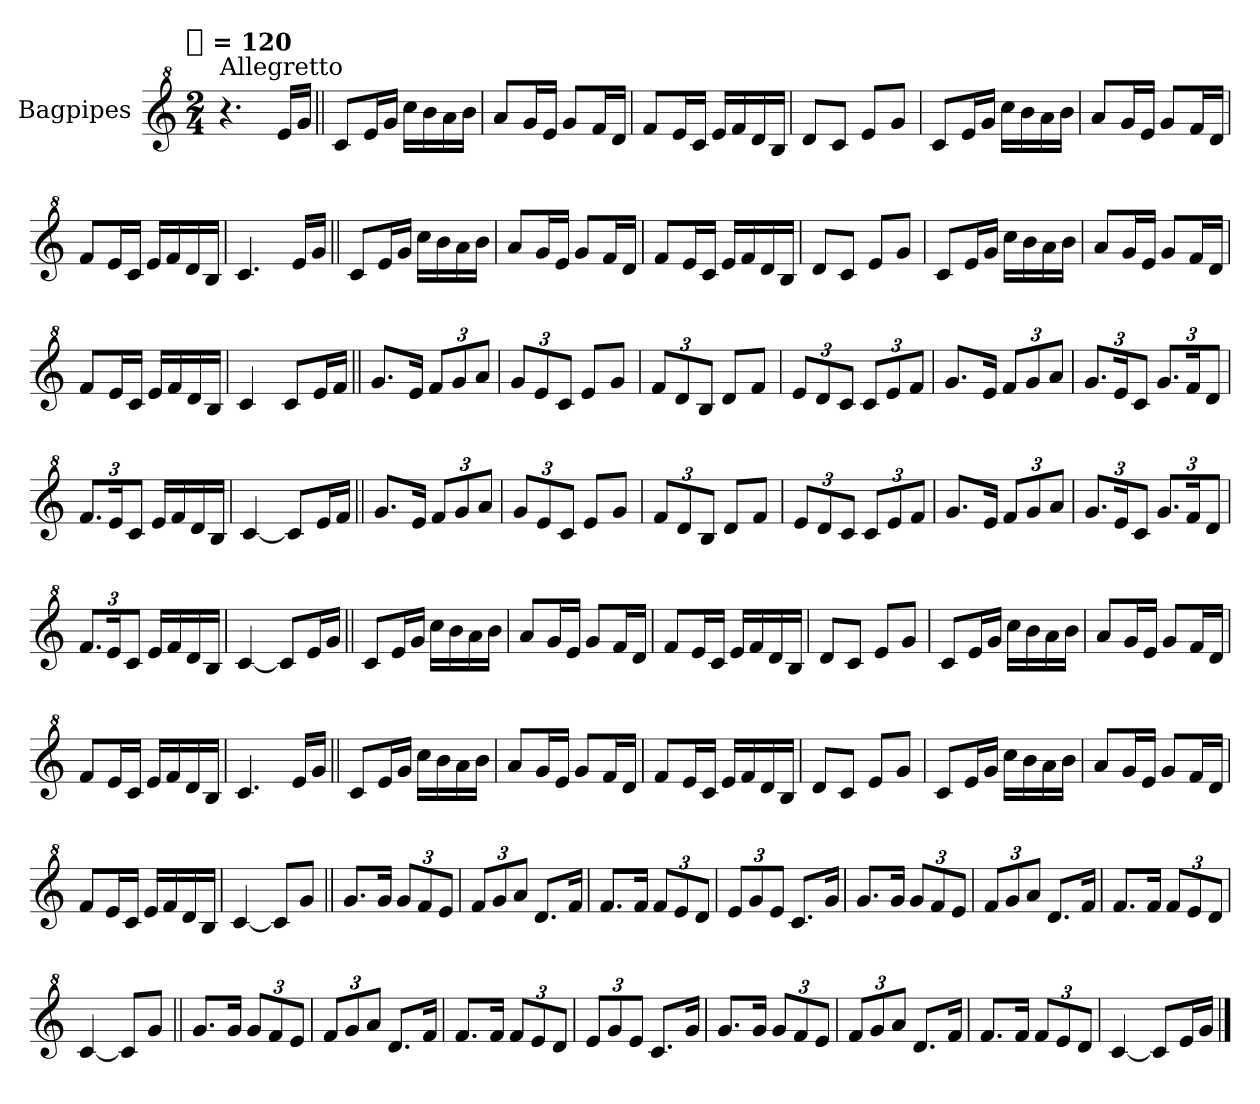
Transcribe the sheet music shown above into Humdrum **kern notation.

**kern
*part1
*staff1
*I"Bagpipes
*I'Bag
*clefG^2
*k[]
!!LO:TX:omd:t=[quarter] = 120
*M2/4
*MM120
=1
!LO:TX:a:t=Allegretto
4.r
16eeLL
16ggJJ
=||
8ccL
16eeL
16ggJJ
16cccLL
16bb
16aa
16bbJJ
=
8aaL
16ggL
16eeJJ
8ggL
16ffL
16ddJJ
=
8ffL
16eeL
16ccJJ
16eeLL
16ff
16dd
16bJJ
=
8ddL
8ccJ
8eeL
8ggJ
=
8ccL
16eeL
16ggJJ
16cccLL
16bb
16aa
16bbJJ
=
8aaL
16ggL
16eeJJ
8ggL
16ffL
16ddJJ
=
8ffL
16eeL
16ccJJ
16eeLL
16ff
16dd
16bJJ
=
4.cc
16eeLL
16ggJJ
=||
8ccL
16eeL
16ggJJ
16cccLL
16bb
16aa
16bbJJ
=
8aaL
16ggL
16eeJJ
8ggL
16ffL
16ddJJ
=
8ffL
16eeL
16ccJJ
16eeLL
16ff
16dd
16bJJ
=
8ddL
8ccJ
8eeL
8ggJ
=
8ccL
16eeL
16ggJJ
16cccLL
16bb
16aa
16bbJJ
=
8aaL
16ggL
16eeJJ
8ggL
16ffL
16ddJJ
=
8ffL
16eeL
16ccJJ
16eeLL
16ff
16dd
16bJJ
=
4cc
8ccL
16eeL
16ffJJ
=||
8.ggL
16eeJk
12ffL
12gg
12aaJ
=
12ggL
12ee
12ccJ
8eeL
8ggJ
=
12ffL
12dd
12bJ
8ddL
8ffJ
=
12eeL
12dd
12ccJ
12ccL
12ee
12ffJ
=
8.ggL
16eeJk
12ffL
12gg
12aaJ
=
12.ggL
24eeK
12ccJ
12.ggL
24ffK
12ddJ
=
12.ffL
24eeK
12ccJ
16eeLL
16ff
16dd
16bJJ
=
[4cc
8ccL]
16eeL
16ffJJ
=||
8.ggL
16eeJk
12ffL
12gg
12aaJ
=
12ggL
12ee
12ccJ
8eeL
8ggJ
=
12ffL
12dd
12bJ
8ddL
8ffJ
=
12eeL
12dd
12ccJ
12ccL
12ee
12ffJ
=
8.ggL
16eeJk
12ffL
12gg
12aaJ
=
12.ggL
24eeK
12ccJ
12.ggL
24ffK
12ddJ
=
12.ffL
24eeK
12ccJ
16eeLL
16ff
16dd
16bJJ
=
[4cc
8ccL]
16eeL
16ggJJ
=||
8ccL
16eeL
16ggJJ
16cccLL
16bb
16aa
16bbJJ
=
8aaL
16ggL
16eeJJ
8ggL
16ffL
16ddJJ
=
8ffL
16eeL
16ccJJ
16eeLL
16ff
16dd
16bJJ
=
8ddL
8ccJ
8eeL
8ggJ
=
8ccL
16eeL
16ggJJ
16cccLL
16bb
16aa
16bbJJ
=
8aaL
16ggL
16eeJJ
8ggL
16ffL
16ddJJ
=
8ffL
16eeL
16ccJJ
16eeLL
16ff
16dd
16bJJ
=
4.cc
16eeLL
16ggJJ
=||
8ccL
16eeL
16ggJJ
16cccLL
16bb
16aa
16bbJJ
=
8aaL
16ggL
16eeJJ
8ggL
16ffL
16ddJJ
=
8ffL
16eeL
16ccJJ
16eeLL
16ff
16dd
16bJJ
=
8ddL
8ccJ
8eeL
8ggJ
=
8ccL
16eeL
16ggJJ
16cccLL
16bb
16aa
16bbJJ
=
8aaL
16ggL
16eeJJ
8ggL
16ffL
16ddJJ
=
8ffL
16eeL
16ccJJ
16eeLL
16ff
16dd
16bJJ
=
[4cc
8ccL]
8ggJ
=||
8.ggL
16ggJk
12ggL
12ff
12eeJ
=
12ffL
12gg
12aaJ
8.ddL
16ffJk
=
8.ffL
16ffJk
12ffL
12ee
12ddJ
=
12eeL
12gg
12eeJ
8.ccL
16ggJk
=
8.ggL
16ggJk
12ggL
12ff
12eeJ
=
12ffL
12gg
12aaJ
8.ddL
16ffJk
=
8.ffL
16ffJk
12ffL
12ee
12ddJ
=
[4cc
8ccL]
8ggJ
=||
8.ggL
16ggJk
12ggL
12ff
12eeJ
=
12ffL
12gg
12aaJ
8.ddL
16ffJk
=
8.ffL
16ffJk
12ffL
12ee
12ddJ
=
12eeL
12gg
12eeJ
8.ccL
16ggJk
=
8.ggL
16ggJk
12ggL
12ff
12eeJ
=
12ffL
12gg
12aaJ
8.ddL
16ffJk
=
8.ffL
16ffJk
12ffL
12ee
12ddJ
=
[4cc
8ccL]
16eeL
16ggJJ
==
*-
